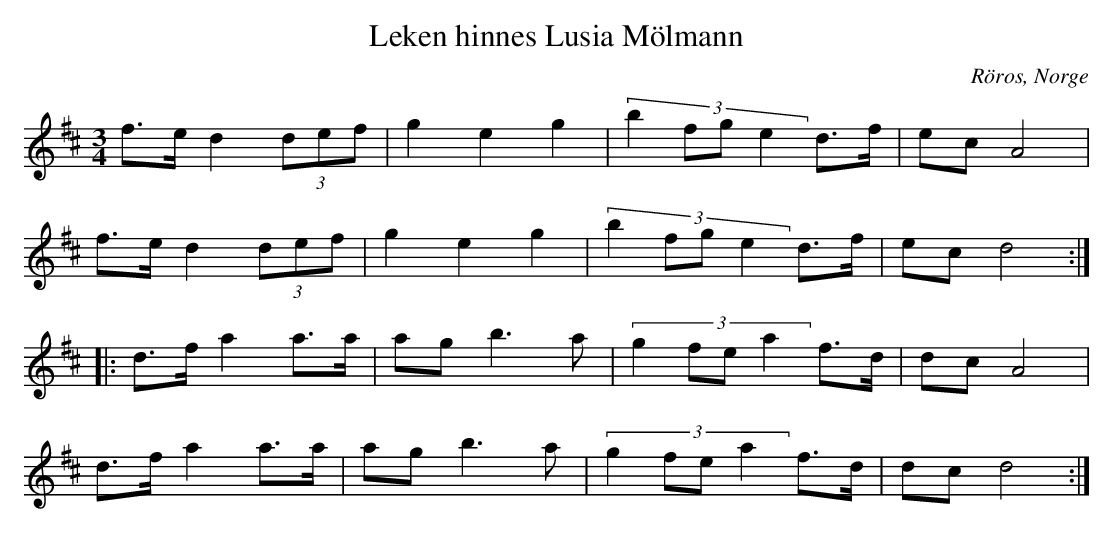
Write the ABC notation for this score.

X:1
T: Leken hinnes Lusia Mölmann
O: Röros, Norge
M: 3/4
L: 1/8
K: D
f>e d2 (3 def|g2e2g2|(3:2:4 b2fge2 d>f|ec A4|
f>e d2 (3 def|g2e2g2|(3:2:4 b2fge2 d>f|ec d4:|
|:d>f a2 a>a|ag b3 a|(3:2:4 g2fea2 f>d|dc A4|
d>f a2 a>a|ag b3 a|(3:2:4 g2fea2 f>d|dc d4:|
